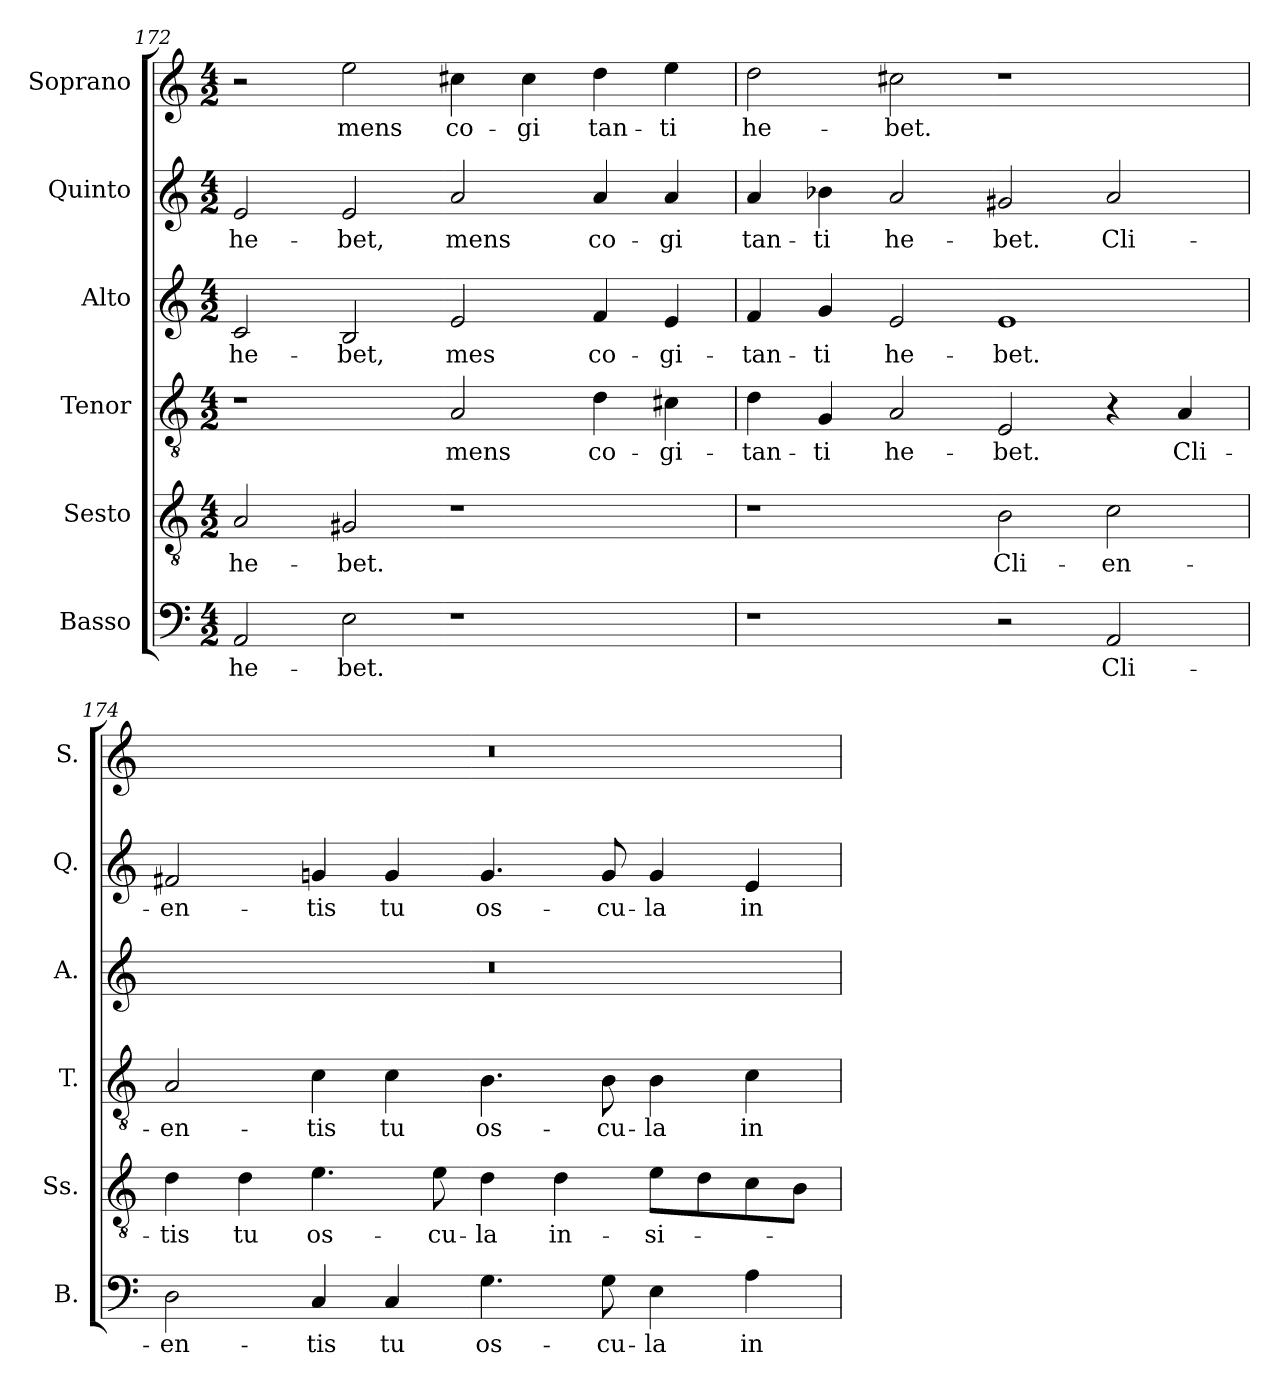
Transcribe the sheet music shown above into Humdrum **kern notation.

**kern	**text	**kern	**text	**kern	**text	**kern	**text	**kern	**text	**kern	**text
*part6	*part6	*part5	*part5	*part4	*part4	*part3	*part3	*part2	*part2	*part1	*part1
*staff6	*staff6	*staff5	*staff5	*staff4	*staff4	*staff3	*staff3	*staff2	*staff2	*staff1	*staff1
*I"Basso	*	*I"Sesto	*	*I"Tenor	*	*I"Alto	*	*I"Quinto	*	*I"Soprano	*
*I'B.	*	*I'Ss.	*	*I'T.	*	*I'A.	*	*I'Q.	*	*I'S.	*
*clefF4	*	*clefGv2	*	*clefGv2	*	*clefG2	*	*clefG2	*	*clefG2	*
*	*	*ITrd7c12	*	*ITrd7c12	*	*	*	*	*	*	*
*k[]	*	*k[]	*	*k[]	*	*k[]	*	*k[]	*	*k[]	*
*C:	*	*C:	*	*C:	*	*C:	*	*C:	*	*C:	*
*M4/2	*	*M4/2	*	*M4/2	*	*M4/2	*	*M4/2	*	*M4/2	*
=172	=172	=172	=172	=172	=172	=172	=172	=172	=172	=172	=172
!	!LO:LY:b:color=#000000	!	!	!	!	!	!	!	!	!	!
!	!	!	!LO:LY:b:color=#000000	!	!	!	!	!	!	!	!
!	!	!	!	!	!	!	!LO:LY:b:color=#000000	!	!	!	!
!	!	!	!	!	!	!	!	!	!LO:LY:b:color=#000000	!	!
2AAi/	he-	2AAi/	he-	1r	.	2ci/	he-	2ei/	he-	2r	.
!	!LO:LY:b:color=#000000	!	!	!	!	!	!	!	!	!	!
!	!	!	!LO:LY:b:color=#000000	!	!	!	!	!	!	!	!
!	!	!	!	!	!	!	!LO:LY:b:color=#000000	!	!	!	!
!	!	!	!	!	!	!	!	!	!LO:LY:b:color=#000000	!	!
!	!	!	!	!	!	!	!	!	!	!	!LO:LY:b:color=#000000
2Ei\	-bet.	2GG#Xi/	-bet.	.	.	2Bi/	-bet,	2ei/	-bet,	2eei\	mens
!	!	!	!	!	!LO:LY:b:color=#000000	!	!	!	!	!	!
!	!	!	!	!	!	!	!LO:LY:b:color=#000000	!	!	!	!
!	!	!	!	!	!	!	!	!	!LO:LY:b:color=#000000	!	!
!	!	!	!	!	!	!	!	!	!	!	!LO:LY:b:color=#000000
1r	.	1r	.	2AAi/	mens	2ei/	mes	2ai/	mens	4cc#Xi\	co-
!	!	!	!	!	!	!	!	!	!	!	!LO:LY:b:color=#000000
.	.	.	.	.	.	.	.	.	.	4cc#i\	-gi
!	!	!	!	!	!LO:LY:b:color=#000000	!	!	!	!	!	!
!	!	!	!	!	!	!	!LO:LY:b:color=#000000	!	!	!	!
!	!	!	!	!	!	!	!	!	!LO:LY:b:color=#000000	!	!
!	!	!	!	!	!	!	!	!	!	!	!LO:LY:b:color=#000000
.	.	.	.	4Di\	co-	4fi/	co-	4ai/	co-	4ddi\	tan-
!	!	!	!	!	!LO:LY:b:color=#000000	!	!	!	!	!	!
!	!	!	!	!	!	!	!LO:LY:b:color=#000000	!	!	!	!
!	!	!	!	!	!	!	!	!	!LO:LY:b:color=#000000	!	!
!	!	!	!	!	!	!	!	!	!	!	!LO:LY:b:color=#000000
.	.	.	.	4C#Xi\	-gi-	4ei/	-gi-	4ai/	-gi	4eei\	-ti
=173	=173	=173	=173	=173	=173	=173	=173	=173	=173	=173	=173
!	!	!	!	!	!LO:LY:b:color=#000000	!	!	!	!	!	!
!	!	!	!	!	!	!	!LO:LY:b:color=#000000	!	!	!	!
!	!	!	!	!	!	!	!	!	!LO:LY:b:color=#000000	!	!
!	!	!	!	!	!	!	!	!	!	!	!LO:LY:b:color=#000000
1r	.	1r	.	4Di\	-tan-	4fi/	-tan-	4ai/	tan-	2ddi\	he-
!	!	!	!	!	!LO:LY:b:color=#000000	!	!	!	!	!	!
!	!	!	!	!	!	!	!LO:LY:b:color=#000000	!	!	!	!
!	!	!	!	!	!	!	!	!	!LO:LY:b:color=#000000	!	!
.	.	.	.	4GGi/	-ti	4gi/	-ti	4b-Xi\	-ti	.	.
!	!	!	!	!	!LO:LY:b:color=#000000	!	!	!	!	!	!
!	!	!	!	!	!	!	!LO:LY:b:color=#000000	!	!	!	!
!	!	!	!	!	!	!	!	!	!LO:LY:b:color=#000000	!	!
!	!	!	!	!	!	!	!	!	!	!	!LO:LY:b:color=#000000
.	.	.	.	2AAi/	he-	2ei/	he-	2ai/	he-	2cc#Xi\	-bet.
!	!	!	!LO:LY:b:color=#000000	!	!	!	!	!	!	!	!
!	!	!	!	!	!LO:LY:b:color=#000000	!	!	!	!	!	!
!	!	!	!	!	!	!	!LO:LY:b:color=#000000	!	!	!	!
!	!	!	!	!	!	!	!	!	!LO:LY:b:color=#000000	!	!
2r	.	2BBi\	Cli-	2EEi/	-bet.	1ei	-bet.	2g#Xi/	-bet.	1r	.
!	!LO:LY:b:color=#000000	!	!	!	!	!	!	!	!	!	!
!	!	!	!LO:LY:b:color=#000000	!	!	!	!	!	!	!	!
!	!	!	!	!	!	!	!	!	!LO:LY:b:color=#000000	!	!
2AAi/	Cli-	2Ci\	-en-	4r	.	.	.	2ai/	Cli-	.	.
!	!	!	!	!	!LO:LY:b:color=#000000	!	!	!	!	!	!
.	.	.	.	4AAi/	Cli-	.	.	.	.	.	.
!!LO:PB:g=z
=174	=174	=174	=174	=174	=174	=174	=174	=174	=174	=174	=174
!	!LO:LY:b:color=#000000	!	!	!	!	!	!	!	!	!	!
!	!	!	!LO:LY:b:color=#000000	!	!	!	!	!	!	!	!
!	!	!	!	!	!LO:LY:b:color=#000000	!LO:N:vis=1	!	!	!	!	!
!	!	!	!	!	!	!	!	!	!LO:LY:b:color=#000000	!LO:N:vis=1	!
2Di\	-en-	4Di\	-tis	2AAi/	-en-	0r	.	2f#Xi/	-en-	0r	.
!	!	!	!LO:LY:b:color=#000000	!	!	!	!	!	!	!	!
.	.	4Di\	tu	.	.	.	.	.	.	.	.
!	!LO:LY:b:color=#000000	!	!	!	!	!	!	!	!	!	!
!	!	!	!LO:LY:b:color=#000000	!	!	!	!	!	!	!	!
!	!	!	!	!	!LO:LY:b:color=#000000	!	!	!	!	!	!
!	!	!	!	!	!	!	!	!	!LO:LY:b:color=#000000	!	!
4Ci/	-tis	4.Ei\	os-	4Ci\	-tis	.	.	4gni/	-tis	.	.
!	!LO:LY:b:color=#000000	!	!	!	!	!	!	!	!	!	!
!	!	!	!	!	!LO:LY:b:color=#000000	!	!	!	!	!	!
!	!	!	!	!	!	!	!	!	!LO:LY:b:color=#000000	!	!
4Ci/	tu	.	.	4Ci\	tu	.	.	4gi/	tu	.	.
!	!	!	!LO:LY:b:color=#000000	!	!	!	!	!	!	!	!
.	.	8Ei\	-cu-	.	.	.	.	.	.	.	.
!	!LO:LY:b:color=#000000	!	!	!	!	!	!	!	!	!	!
!	!	!	!LO:LY:b:color=#000000	!	!	!	!	!	!	!	!
!	!	!	!	!	!LO:LY:b:color=#000000	!	!	!	!	!	!
!	!	!	!	!	!	!	!	!	!LO:LY:b:color=#000000	!	!
4.Gi\	os-	4Di\	-la	4.BBi\	os-	.	.	4.gi/	os-	.	.
!	!	!	!LO:LY:b:color=#000000	!	!	!	!	!	!	!	!
.	.	4Di\	in-	.	.	.	.	.	.	.	.
!	!LO:LY:b:color=#000000	!	!	!	!	!	!	!	!	!	!
!	!	!	!	!	!LO:LY:b:color=#000000	!	!	!	!	!	!
!	!	!	!	!	!	!	!	!	!LO:LY:b:color=#000000	!	!
8Gi\	-cu-	.	.	8BBi\	-cu-	.	.	8gi/	-cu-	.	.
!	!LO:LY:b:color=#000000	!	!	!	!	!	!	!	!	!	!
!	!	!	!LO:LY:b:color=#000000	!	!	!	!	!	!	!	!
!	!	!	!	!	!LO:LY:b:color=#000000	!	!	!	!	!	!
!	!	!	!	!	!	!	!	!	!LO:LY:b:color=#000000	!	!
4Ei\	-la	8Ei\L	-si-	4BBi\	-la	.	.	4gi/	-la	.	.
.	.	8Di\	.	.	.	.	.	.	.	.	.
!	!LO:LY:b:color=#000000	!	!	!	!	!	!	!	!	!	!
!	!	!	!	!	!LO:LY:b:color=#000000	!	!	!	!	!	!
!	!	!	!	!	!	!	!	!	!LO:LY:b:color=#000000	!	!
4Ai\	in-	8Ci\	.	4Ci\	in-	.	.	4ei/	in	.	.
.	.	8BBi\J	.	.	.	.	.	.	.	.	.
=	=	=	=	=	=	=	=	=	=	=	=
*-	*-	*-	*-	*-	*-	*-	*-	*-	*-	*-	*-
